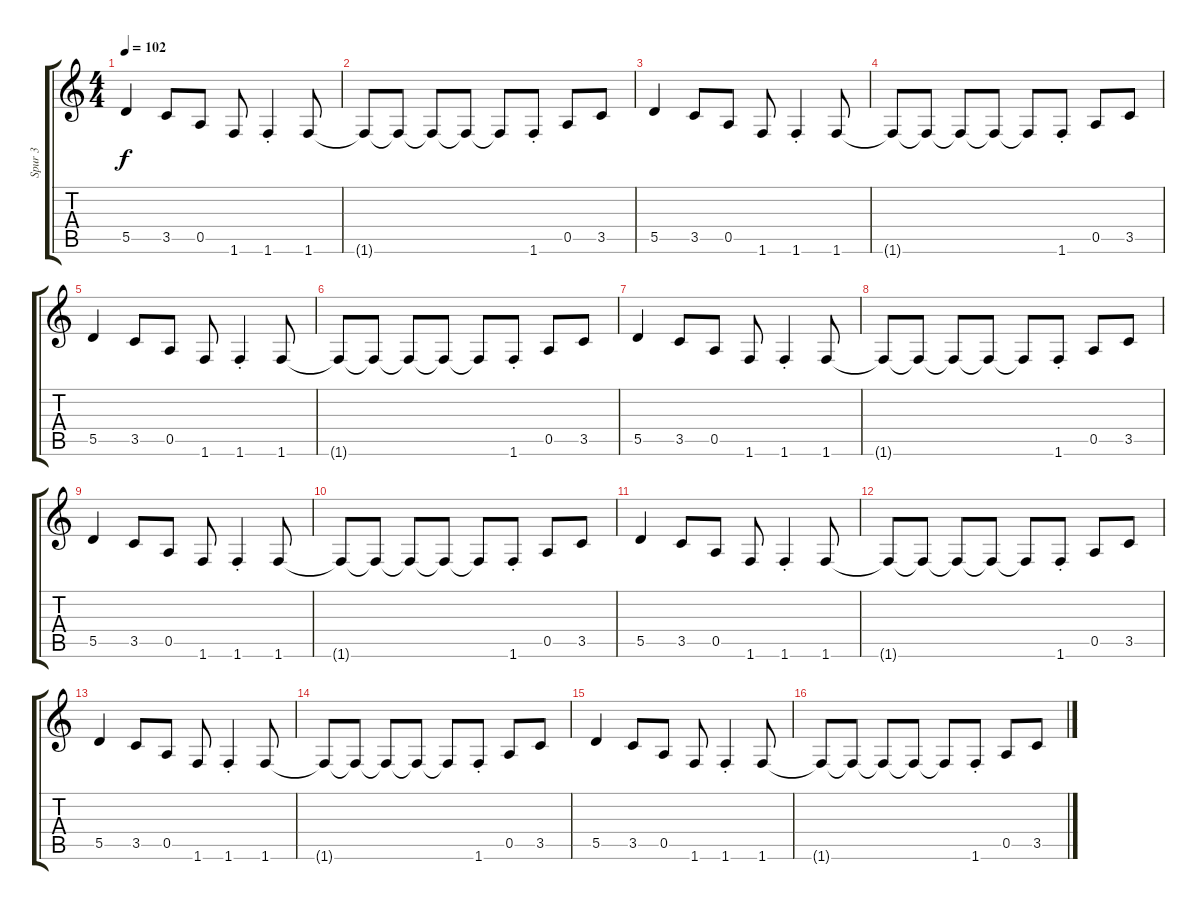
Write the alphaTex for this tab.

\track ("Spur 3" "Spur 3") {instrument electricbassfinger}
\staff {score tabs}
\tuning (E4 B3 G3 D3 A2 E2) {hide}
\ts (4 4)
\tempo 102
\clef g2
\ks c
5.5.4{dy f} 3.5.8 0.5.8 1.6.8 1.6{st}.4 1.6.8 |
1.6{t}.8 1.6{t}.8 1.6{t}.8 1.6{t}.8 1.6{t}.8 1.6{st}.8 0.5.8 3.5.8 |
5.5.4 3.5.8 0.5.8 1.6.8 1.6{st}.4 1.6.8 |
1.6{t}.8 1.6{t}.8 1.6{t}.8 1.6{t}.8 1.6{t}.8 1.6{st}.8 0.5.8 3.5.8 |
5.5.4 3.5.8 0.5.8 1.6.8 1.6{st}.4 1.6.8 |
1.6{t}.8 1.6{t}.8 1.6{t}.8 1.6{t}.8 1.6{t}.8 1.6{st}.8 0.5.8 3.5.8 |
5.5.4 3.5.8 0.5.8 1.6.8 1.6{st}.4 1.6.8 |
1.6{t}.8 1.6{t}.8 1.6{t}.8 1.6{t}.8 1.6{t}.8 1.6{st}.8 0.5.8 3.5.8 |
5.5.4 3.5.8 0.5.8 1.6.8 1.6{st}.4 1.6.8 |
1.6{t}.8 1.6{t}.8 1.6{t}.8 1.6{t}.8 1.6{t}.8 1.6{st}.8 0.5.8 3.5.8 |
5.5.4 3.5.8 0.5.8 1.6.8 1.6{st}.4 1.6.8 |
1.6{t}.8 1.6{t}.8 1.6{t}.8 1.6{t}.8 1.6{t}.8 1.6{st}.8 0.5.8 3.5.8 |
5.5.4 3.5.8 0.5.8 1.6.8 1.6{st}.4 1.6.8 |
1.6{t}.8 1.6{t}.8 1.6{t}.8 1.6{t}.8 1.6{t}.8 1.6{st}.8 0.5.8 3.5.8 |
5.5.4 3.5.8 0.5.8 1.6.8 1.6{st}.4 1.6.8 |
1.6{t}.8 1.6{t}.8 1.6{t}.8 1.6{t}.8 1.6{t}.8 1.6{st}.8 0.5.8 3.5.8
